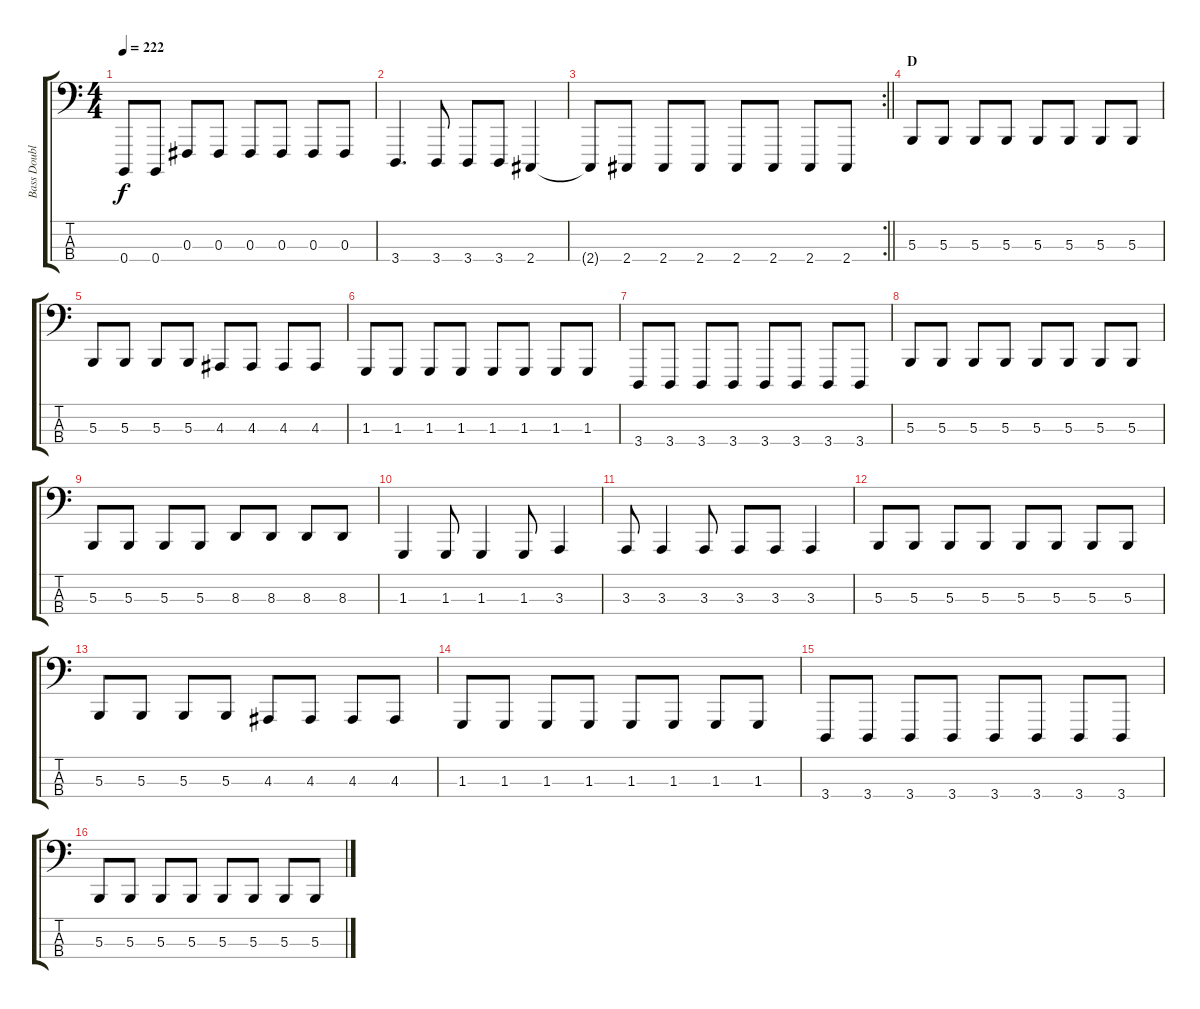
\track ("Bass Double" "Bass Doubl") {instrument harpsichord}
\staff {score tabs}
\tuning (E2 B1 Gb1 B0) {hide}
\ts (4 4)
\tempo 222
\clef f4
\ks c
0.4.8{dy f} 0.4.8 0.3.8 0.3.8 0.3.8 0.3.8 0.3.8 0.3.8 |
3.4.4{d} 3.4.8 3.4.8 3.4.8 2.4.4 |
\rc 2
\barLineRight lightlight
2.4{t}.8 2.4.8 2.4.8 2.4.8 2.4.8 2.4.8 2.4.8 2.4.8 |
\section ("" "D")
5.3.8 5.3.8 5.3.8 5.3.8 5.3.8 5.3.8 5.3.8 5.3.8 |
5.3.8 5.3.8 5.3.8 5.3.8 4.3.8 4.3.8 4.3.8 4.3.8 |
1.3.8 1.3.8 1.3.8 1.3.8 1.3.8 1.3.8 1.3.8 1.3.8 |
3.4.8 3.4.8 3.4.8 3.4.8 3.4.8 3.4.8 3.4.8 3.4.8 |
5.3.8 5.3.8 5.3.8 5.3.8 5.3.8 5.3.8 5.3.8 5.3.8 |
5.3.8 5.3.8 5.3.8 5.3.8 8.3.8 8.3.8 8.3.8 8.3.8 |
1.3.4 1.3.8 1.3.4 1.3.8 3.3.4 |
3.3.8 3.3.4 3.3.8 3.3.8 3.3.8 3.3.4 |
5.3.8 5.3.8 5.3.8 5.3.8 5.3.8 5.3.8 5.3.8 5.3.8 |
5.3.8 5.3.8 5.3.8 5.3.8 4.3.8 4.3.8 4.3.8 4.3.8 |
1.3.8 1.3.8 1.3.8 1.3.8 1.3.8 1.3.8 1.3.8 1.3.8 |
3.4.8 3.4.8 3.4.8 3.4.8 3.4.8 3.4.8 3.4.8 3.4.8 |
5.3.8 5.3.8 5.3.8 5.3.8 5.3.8 5.3.8 5.3.8 5.3.8
